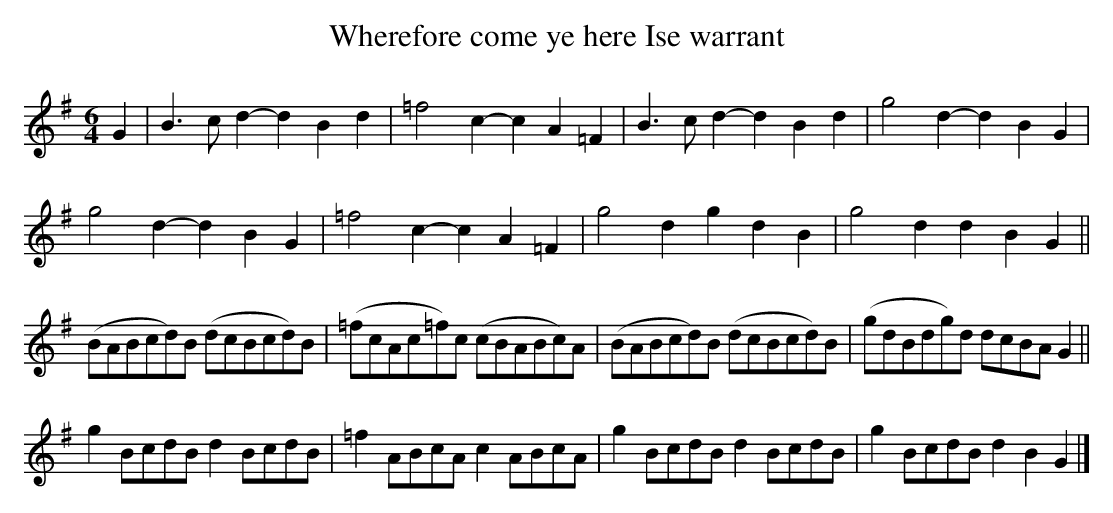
X:1
T:Wherefore come ye here Ise warrant
M:6/4
L:1/8
K:G
G2|B3cd2-d2B2d2|=f4c2-c2A2=F2|B3cd2-d2B2d2|g4d2-d2B2G2|
g4d2-d2B2G2|=f4c2-c2A2=F2|g4d2 g2d2B2|g4d2 d2B2G2||
(BABcd)B (dcBcd)B|(=fcAc=f)c (cBABc)A|(BABcd)B (dcBcd)B|(gdBdg)d dcBAG2||
g2BcdB d2BcdB|=f2ABcA c2ABcA|g2BcdB d2BcdB|g2BcdB d2B2G2|]
